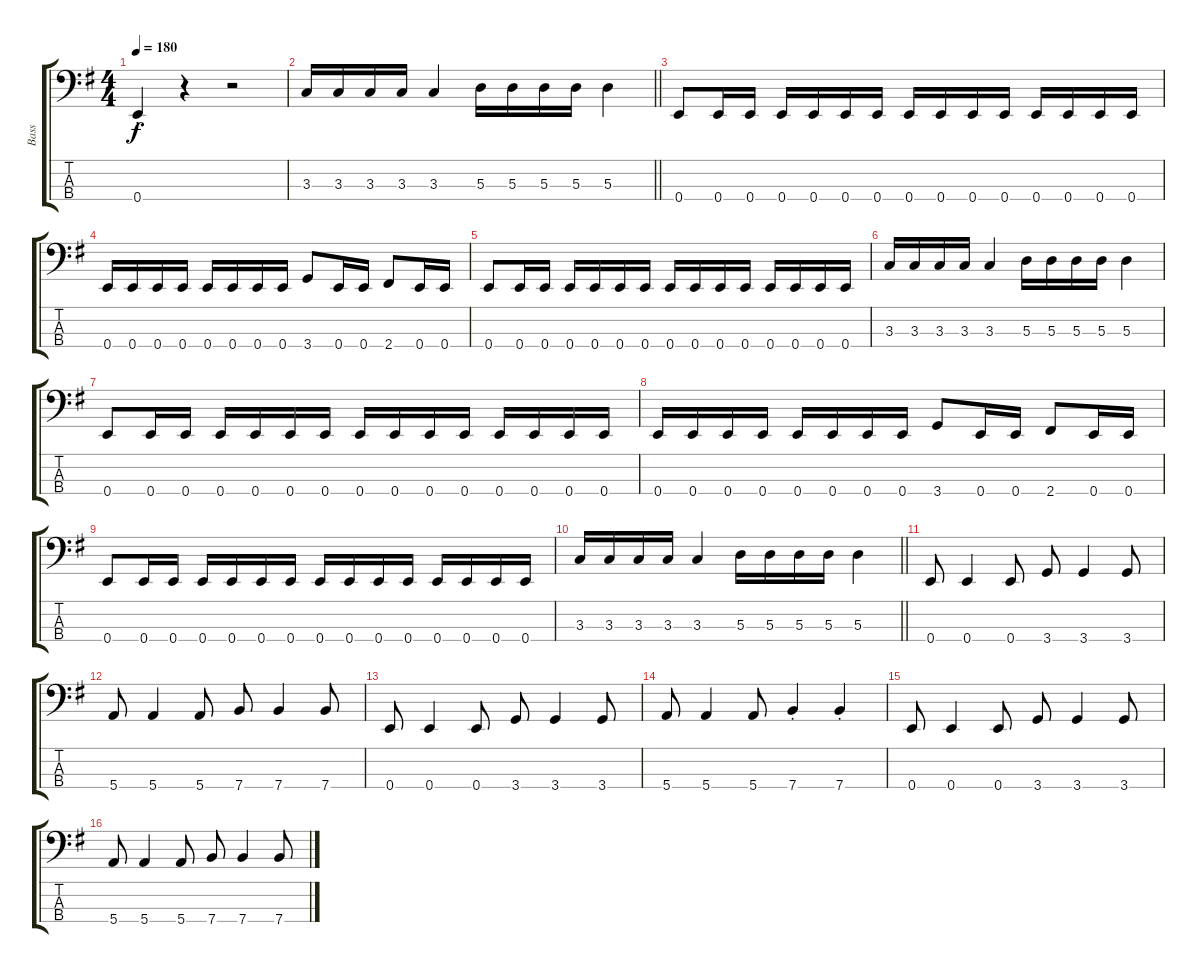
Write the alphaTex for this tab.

\track ("Bass" "Bass") {instrument electricbasspick}
\staff {score tabs}
\tuning (G2 D2 A1 E1) {hide}
\ts (4 4)
\tempo 180
\clef f4
\ks g
0.4{st}.4{dy f} r.4 r.2 |
\barLineRight lightlight
3.3.16 3.3.16 3.3.16 3.3.16 3.3.4 5.3.16 5.3.16 5.3.16 5.3.16 5.3.4 |
0.4.8 0.4.16 0.4.16 0.4.16 0.4.16 0.4.16 0.4.16 0.4.16 0.4.16 0.4.16 0.4.16 0.4.16 0.4.16 0.4.16 0.4.16 |
0.4.16 0.4.16 0.4.16 0.4.16 0.4.16 0.4.16 0.4.16 0.4.16 3.4.8 0.4.16 0.4.16 2.4.8 0.4.16 0.4.16 |
0.4.8 0.4.16 0.4.16 0.4.16 0.4.16 0.4.16 0.4.16 0.4.16 0.4.16 0.4.16 0.4.16 0.4.16 0.4.16 0.4.16 0.4.16 |
3.3.16 3.3.16 3.3.16 3.3.16 3.3.4 5.3.16 5.3.16 5.3.16 5.3.16 5.3.4 |
0.4.8 0.4.16 0.4.16 0.4.16 0.4.16 0.4.16 0.4.16 0.4.16 0.4.16 0.4.16 0.4.16 0.4.16 0.4.16 0.4.16 0.4.16 |
0.4.16 0.4.16 0.4.16 0.4.16 0.4.16 0.4.16 0.4.16 0.4.16 3.4.8 0.4.16 0.4.16 2.4.8 0.4.16 0.4.16 |
0.4.8 0.4.16 0.4.16 0.4.16 0.4.16 0.4.16 0.4.16 0.4.16 0.4.16 0.4.16 0.4.16 0.4.16 0.4.16 0.4.16 0.4.16 |
\barLineRight lightlight
3.3.16 3.3.16 3.3.16 3.3.16 3.3.4 5.3.16 5.3.16 5.3.16 5.3.16 5.3.4 |
0.4.8 0.4.4 0.4.8 3.4.8 3.4.4 3.4.8 |
5.4.8 5.4.4 5.4.8 7.4.8 7.4.4 7.4.8 |
0.4.8 0.4.4 0.4.8 3.4.8 3.4.4 3.4.8 |
5.4.8 5.4.4 5.4.8 7.4{st}.4 7.4{st}.4 |
0.4.8 0.4.4 0.4.8 3.4.8 3.4.4 3.4.8 |
5.4.8 5.4.4 5.4.8 7.4.8 7.4.4 7.4.8
